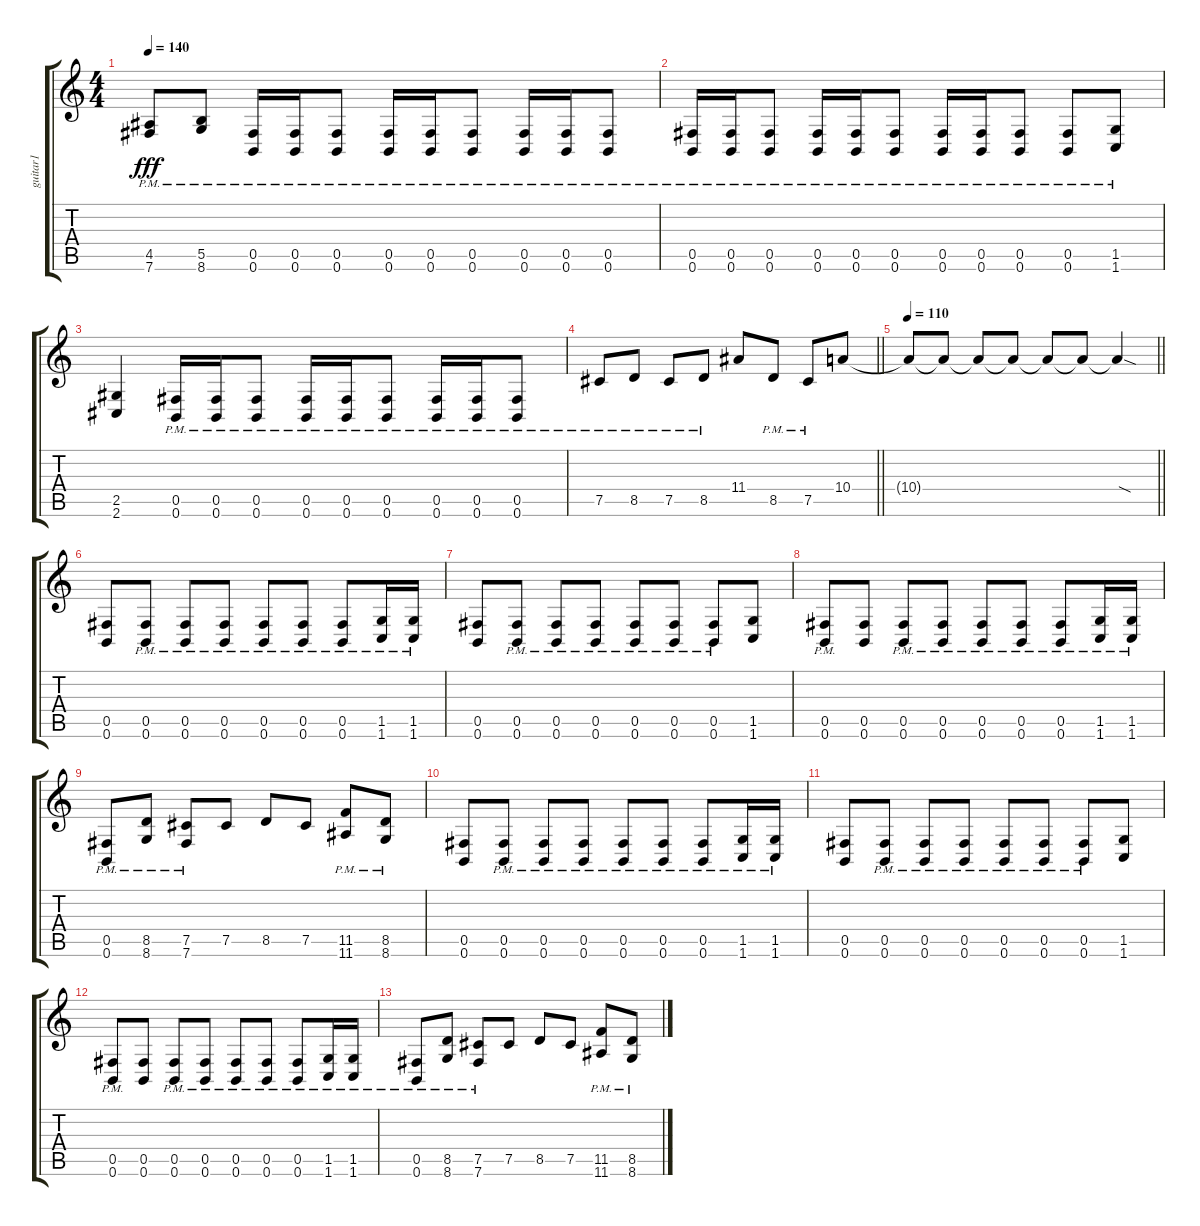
\track ("guitar1" "guitar1") {instrument distortionguitar}
\staff {score tabs}
\tuning (Db4 Ab3 E3 B2 Gb2 B1) {hide}
\ts (4 4)
\tempo 140
\clef g2
\ks c
(4.5{pm} 7.6{pm}).8{dy fff} (5.5{pm} 8.6{pm}).8 (0.5{pm} 0.6{pm}).16 (0.5{pm} 0.6{pm}).16 (0.5{pm} 0.6{pm}).8 (0.5{pm} 0.6{pm}).16 (0.5{pm} 0.6{pm}).16 (0.5{pm} 0.6{pm}).8 (0.5{pm} 0.6{pm}).16 (0.5{pm} 0.6{pm}).16 (0.5{pm} 0.6{pm}).8 |
(0.5{pm} 0.6{pm}).16 (0.5{pm} 0.6{pm}).16 (0.5{pm} 0.6{pm}).8 (0.5{pm} 0.6{pm}).16 (0.5{pm} 0.6{pm}).16 (0.5{pm} 0.6{pm}).8 (0.5{pm} 0.6{pm}).16 (0.5{pm} 0.6{pm}).16 (0.5{pm} 0.6{pm}).8 (0.5{pm} 0.6{pm}).8 (1.5{pm} 1.6{pm}).8 |
(2.5 2.6).4 (0.5{pm} 0.6{pm}).16 (0.5{pm} 0.6{pm}).16 (0.5{pm} 0.6{pm}).8 (0.5{pm} 0.6{pm}).16 (0.5{pm} 0.6{pm}).16 (0.5{pm} 0.6{pm}).8 (0.5{pm} 0.6{pm}).16 (0.5{pm} 0.6{pm}).16 (0.5{pm} 0.6{pm}).8 |
\barLineRight lightlight
7.5{pm}.8 8.5{pm}.8 7.5{pm}.8 8.5{pm}.8 11.4.8 8.5{pm}.8 7.5{pm}.8 10.4.8 |
\tempo 110
\barLineRight lightlight
10.4{t}.8 10.4{t}.8 10.4{t}.8 10.4{t}.8 10.4{t}.8 10.4{t}.8 10.4{sod t}.4 |
\section ("" "")
(0.5 0.6).8 (0.5{pm} 0.6{pm}).8 (0.5{pm} 0.6{pm}).8 (0.5{pm} 0.6{pm}).8 (0.5{pm} 0.6{pm}).8 (0.5{pm} 0.6{pm}).8 (0.5{pm} 0.6{pm}).8 (1.5{pm} 1.6{pm}).16 (1.5{pm} 1.6{pm}).16 |
(0.5 0.6).8 (0.5{pm} 0.6{pm}).8 (0.5{pm} 0.6{pm}).8 (0.5{pm} 0.6{pm}).8 (0.5{pm} 0.6{pm}).8 (0.5{pm} 0.6{pm}).8 (0.5{pm} 0.6{pm}).8 (1.5 1.6).8 |
(0.5{pm} 0.6{pm}).8 (0.5 0.6).8 (0.5{pm} 0.6{pm}).8 (0.5{pm} 0.6{pm}).8 (0.5{pm} 0.6{pm}).8 (0.5{pm} 0.6{pm}).8 (0.5{pm} 0.6{pm}).8 (1.5{pm} 1.6{pm}).16 (1.5{pm} 1.6{pm}).16 |
(0.5{pm} 0.6{pm}).8 (8.5{pm} 8.6{pm}).8 (7.5{pm} 7.6{pm}).8 7.5.8 8.5.8 7.5.8 (11.5{pm} 11.6{pm}).8 (8.5{pm} 8.6{pm}).8 |
(0.5 0.6).8 (0.5{pm} 0.6{pm}).8 (0.5{pm} 0.6{pm}).8 (0.5{pm} 0.6{pm}).8 (0.5{pm} 0.6{pm}).8 (0.5{pm} 0.6{pm}).8 (0.5{pm} 0.6{pm}).8 (1.5{pm} 1.6{pm}).16 (1.5{pm} 1.6{pm}).16 |
(0.5 0.6).8 (0.5{pm} 0.6{pm}).8 (0.5{pm} 0.6{pm}).8 (0.5{pm} 0.6{pm}).8 (0.5{pm} 0.6{pm}).8 (0.5{pm} 0.6{pm}).8 (0.5{pm} 0.6{pm}).8 (1.5 1.6).8 |
(0.5{pm} 0.6{pm}).8 (0.5 0.6).8 (0.5{pm} 0.6{pm}).8 (0.5{pm} 0.6{pm}).8 (0.5{pm} 0.6{pm}).8 (0.5{pm} 0.6{pm}).8 (0.5{pm} 0.6{pm}).8 (1.5{pm} 1.6{pm}).16 (1.5{pm} 1.6{pm}).16 |
(0.5{pm} 0.6{pm}).8 (8.5{pm} 8.6{pm}).8 (7.5{pm} 7.6{pm}).8 7.5.8 8.5.8 7.5.8 (11.5{pm} 11.6{pm}).8 (8.5{pm} 8.6{pm}).8
